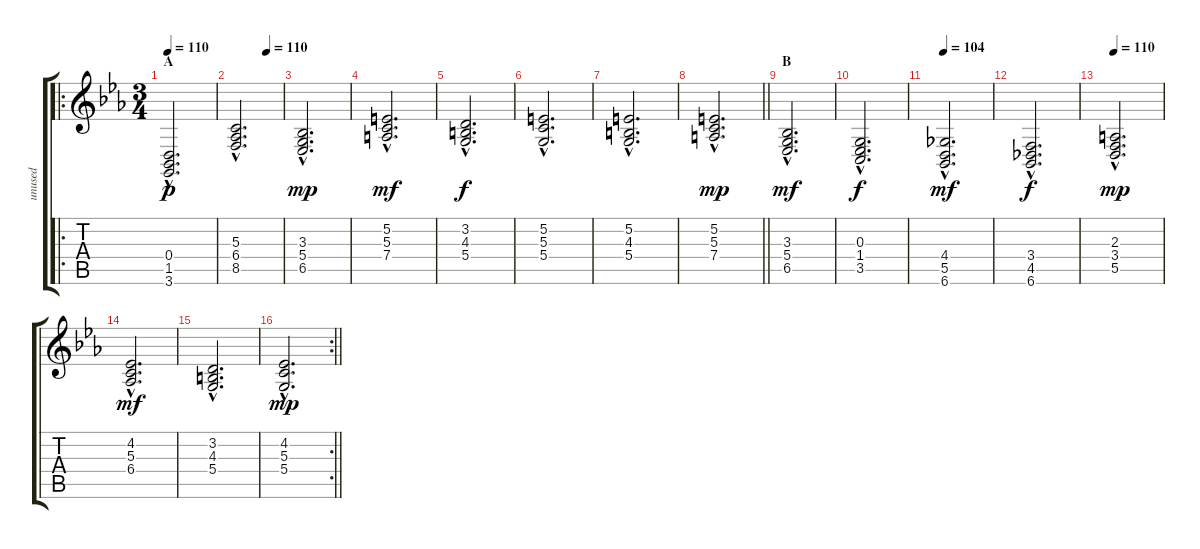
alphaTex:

\track ("unused" "unused") {instrument frenchhorn}
\staff {score tabs}
\tuning (E4 B3 G3 D3 A2 E2) {hide}
\ro
\ts (3 4)
\section ("" "A")
\tempo 110
\tempo 115
\tempo 110
\clef g2
\ks cminor
(0.4{hac} 1.5{hac} 3.6{hac}).2{d dy p instrument frenchhorn} |
\tempo (110 0.6666666666666666)
(5.3{hac} 6.4{hac} 8.5{hac}).2{d} |
(3.3{hac} 5.4{hac} 6.5{hac}).2{d dy mp} |
(5.2{hac} 5.3{hac} 7.4{hac}).2{d dy mf} |
(3.2{hac} 4.3{hac} 5.4{hac}).2{d dy f} |
(5.2{hac} 5.3{hac} 5.4{hac}).2{d} |
(5.2{hac} 4.3{hac} 5.4{hac}).2{d} |
\barLineRight lightlight
(5.2{hac} 5.3{hac} 7.4{hac}).2{d dy mp} |
\section ("" "B")
(3.3{hac} 5.4{hac} 6.5{hac}).2{d dy mf} |
(0.3{hac} 1.4{hac} 3.5{hac}).2{d dy f} |
\tempo 104
(4.4{hac} 5.5{hac} 6.6{hac}).2{d dy mf} |
(3.4{hac} 4.5{hac} 6.6{hac}).2{d dy f} |
\tempo 110
(2.3{hac} 3.4{hac} 5.5{hac}).2{d dy mp} |
(4.2{hac} 5.3{hac} 6.4{hac}).2{d dy mf} |
(3.2{hac} 4.3{hac} 5.4{hac}).2{d} |
\rc 2
\barLineRight lightlight
(4.2{hac} 5.3{hac} 5.4{hac}).2{d dy mp}
